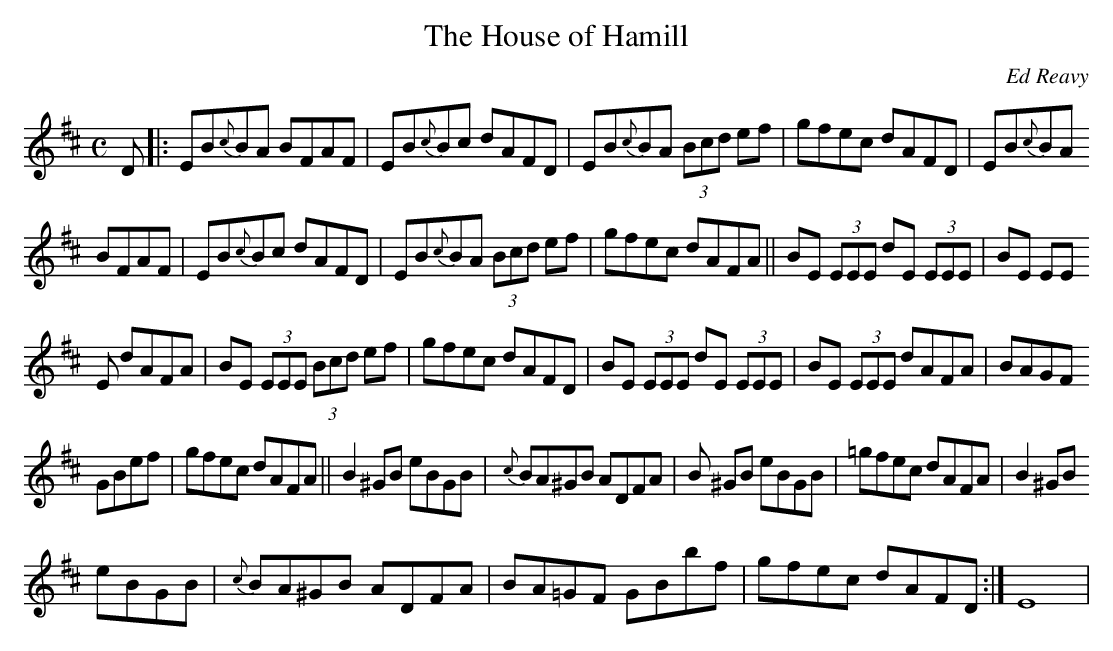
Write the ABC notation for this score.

X:1
T:The House of Hamill
M:C
L:1/8
C:Ed Reavy
K:D
D|:EB{c}BA BFAF|EB{c}Bc dAFD|EB{c}BA (3Bcd ef|gfec dAFD|EB{c}BA
BFAF|EB{c}Bc dAFD|EB{c}BA (3Bcd ef|gfec dAFA||BE (3EEE dE (3EEE |BE (3EE
E
dAFA|BE (3EEE (3Bcd ef|gfec dAFD|BE (3EEE dE (3EEE|BE (3EEE dAFA|BAGF
GBef|gfec dAFA|| B2 ^GB eBGB|{c}BA^GB ADFA|B ^GB eBGB|=gfec dAFA| B2 ^GB
eBGB|{c}BA^GB ADFA|BA=GF GBbf|gfec dAFD:|E8|
